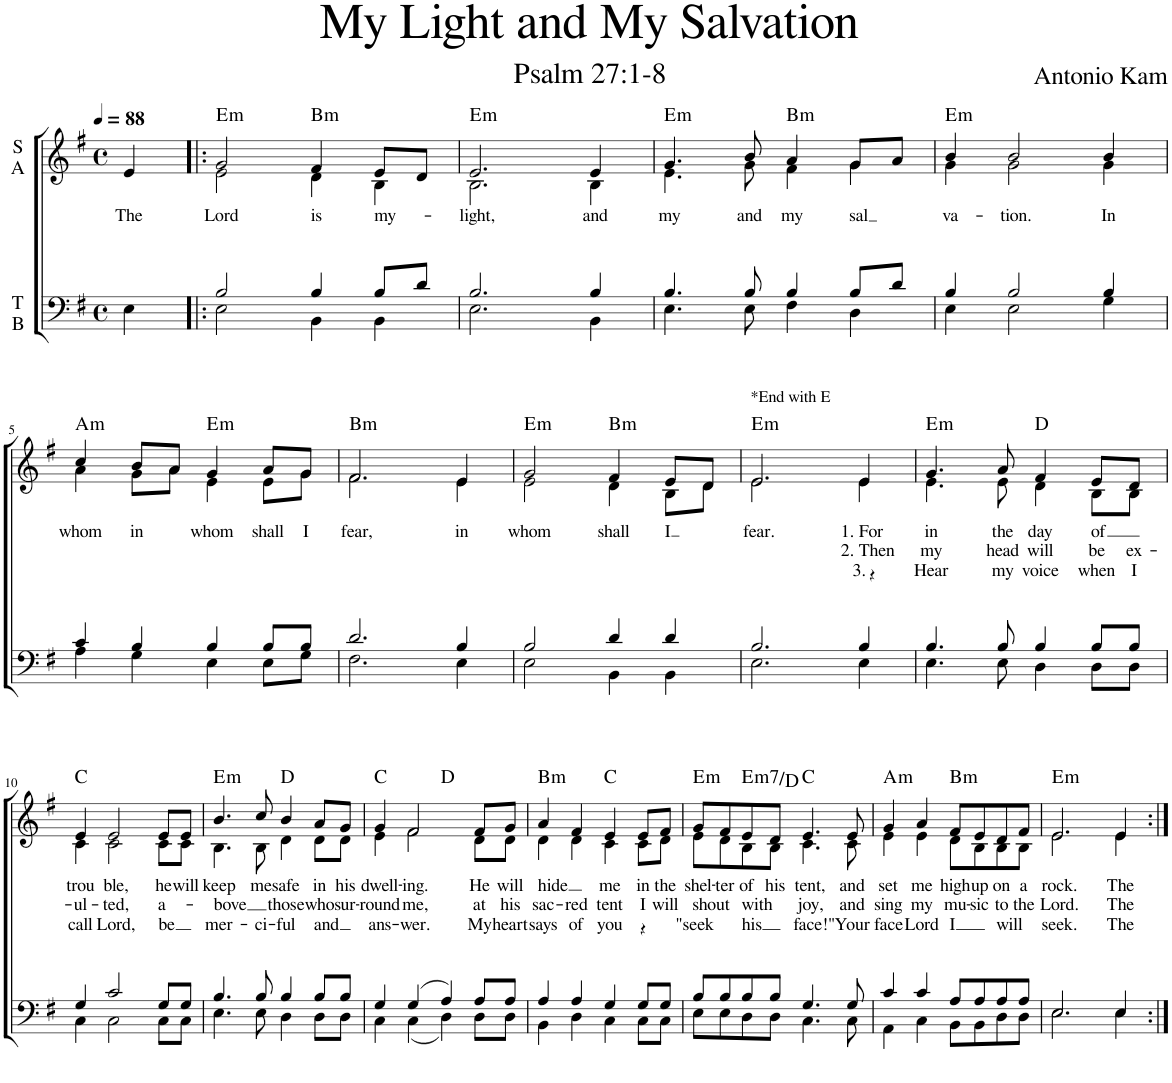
**kern	**kern	**text	**text	**text	**harte
*part2	*part1	*part1	*part1	*part1	*part1
*staff2	*staff1	*staff1	*staff1	*staff1	*
*I"T B	*I"S A	*	*	*	*
*clefF4	*clefG2	*	*	*	*
*k[f#]	*k[f#]	*	*	*	*
*M4/4	*M4/4	*	*	*	*
*met(c)	*met(c)	*	*	*	*
*MM88	*MM88	*	*	*	*
=	=	=	=	=	=
!	!	!LO:LY:b	!	!	!
4E\	4e/	The	.	.	.
=1!|:	=1!|:	=1!|:	=1!|:	=1!|:	=1!|:
*^	*	*	*	*	*
!	!	!	!LO:LY:b	!	!	!LO:H:kt=m
*	*	*^	*	*	*	*
2B/	2E\	2g/	2e\	Lord	.	.	E:min
!	!	!	!	!LO:LY:b	!	!	!LO:H:kt=m
4B/	4BB\	4f#/	4d\	is	.	.	B:min
!	!	!	!	!LO:LY:b	!	!	!
8B/L	4BB\	8e/L	4B\	my-	.	.	.
8d/J	.	8d/J	.	.	.	.	.
=2	=2	=2	=2	=2	=2	=2	=2
!	!	!	!	!LO:LY:b	!	!	!LO:H:kt=m
2.B/	2.E\	2.e/	2.B\	-light,	.	.	E:min
!	!	!	!	!LO:LY:b	!	!	!
4B/	4BB\	4e/	4B\	and	.	.	.
=3	=3	=3	=3	=3	=3	=3	=3
!	!	!	!	!LO:LY:b	!	!	!LO:H:kt=m
4.B/	4.E\	4.g/	4.e\	my	.	.	E:min
!	!	!	!	!LO:LY:b	!	!	!
8B/	8E\	8b/	8g\	and	.	.	.
!	!	!	!	!LO:LY:b	!	!	!LO:H:kt=m
4B/	4F#\	4a/	4f#\	my	.	.	B:min
!	!	!	!	!LO:LY:b	!	!	!
8B/L	4D\	8g/L	4g\	-sal	.	.	.
8d/J	.	8a/J	.	.	.	.	.
=4	=4	=4	=4	=4	=4	=4	=4
!	!	!	!	!LO:LY:b	!	!	!LO:H:kt=m
4B/	4E\	4b/	4g\	va-	.	.	E:min
!	!	!	!	!LO:LY:b	!	!	!
2B/	2E\	2b/	2g\	-tion.	.	.	.
!	!	!	!	!LO:LY:b	!	!	!
4B/	4G\	4b/	4g\	In	.	.	.
!!LO:LB:g=z	!!
=5	=5	=5	=5	=5	=5	=5	=5
!	!	!	!	!LO:LY:b	!	!	!LO:H:kt=m
4c/	4A\	4cc/	4a\	whom	.	.	A:min
!	!	!	!	!LO:LY:b	!	!	!
4B/	4G\	8b/L	8g\L	in	.	.	.
.	.	8a/J	8a\J	.	.	.	.
!	!	!	!	!LO:LY:b	!	!	!LO:H:kt=m
4B/	4E\	4g/	4e\	whom	.	.	E:min
!	!	!	!	!LO:LY:b	!	!	!
8B/L	8E\L	8a/L	8e\L	shall	.	.	.
!	!	!	!	!LO:LY:b	!	!	!
8B/J	8G\J	8g/J	8g\J	I	.	.	.
=6	=6	=6	=6	=6	=6	=6	=6
!	!	!	!	!LO:LY:b	!	!	!LO:H:kt=m
2.d/	2.F#\	2.f#/	2.f#\	fear,	.	.	B:min
!	!	!	!	!LO:LY:b	!	!	!
4B/	4E\	4e/	4e\	in	.	.	.
=7	=7	=7	=7	=7	=7	=7	=7
!	!	!	!	!LO:LY:b	!	!	!LO:H:kt=m
2B/	2E\	2g/	2e\	whom	.	.	E:min
!	!	!	!	!LO:LY:b	!	!	!LO:H:kt=m
4d/	4BB\	4f#/	4d\	shall	.	.	B:min
!	!	!	!	!LO:LY:b	!	!	!
4d/	4BB\	8e/L	8B\L	I	.	.	.
.	.	8d/J	8d\J	.	.	.	.
=8	=8	=8	=8	=8	=8	=8	=8
!	!	!LO:TX:a:t=*End with E	!	!	!	!	!
!	!	!	!	!LO:LY:b	!	!	!LO:H:kt=m
2.B/	2.E\	2.e/	2.e\	fear.	.	.	E:min
!	!	!	!	!LO:LY:b	!LO:LY:b	!LO:LY:b	!
4B/	4E\	4e/	4e\	1. For	2. Then	3.	.
=9	=9	=9	=9	=9	=9	=9	=9
!	!	!	!	!LO:LY:b	!LO:LY:b	!LO:LY:b	!LO:H:kt=m
4.B/	4.E\	4.g/	4.e\	in	my	Hear	E:min
!	!	!	!	!LO:LY:b	!LO:LY:b	!LO:LY:b	!
8B/	8E\	8a/	8e\	the	head	my	.
!	!	!	!	!LO:LY:b	!LO:LY:b	!LO:LY:b	!
4B/	4D\	4f#/	4d\	day	will	voice	D:maj
!	!	!	!	!LO:LY:b	!LO:LY:b	!LO:LY:b	!
8B/L	8D\L	8e/L	8B\L	of	be	when	.
!	!	!	!	!	!LO:LY:b	!LO:LY:b	!
8B/J	8D\J	8d/J	8B\J	.	ex-	I	.
!!LO:LB:g=z	!!
=10	=10	=10	=10	=10	=10	=10	=10
!	!	!	!	!LO:LY:b	!LO:LY:b	!LO:LY:b	!
4G/	4C\	4e/	4c\	trou	-ul-	call	C:maj
!	!	!	!	!LO:LY:b	!LO:LY:b	!LO:LY:b	!
2c/	2C\	2e/	2c\	ble,	-ted,	Lord,	.
!	!	!	!	!LO:LY:b	!LO:LY:b	!LO:LY:b	!
8G/L	8C\L	8e/L	8c\L	he	a-	be	.
!	!	!	!	!LO:LY:b	!	!	!
8G/J	8C\J	8e/J	8c\J	will	.	.	.
=11	=11	=11	=11	=11	=11	=11	=11
!	!	!	!	!LO:LY:b	!LO:LY:b	!LO:LY:b	!LO:H:kt=m
4.B/	4.E\	4.b/	4.B\	keep	-bove	mer-	E:min
!	!	!	!	!LO:LY:b	!	!LO:LY:b	!
8B/	8E\	8cc/	8B\	me	.	-ci-	.
!	!	!	!	!LO:LY:b	!LO:LY:b	!LO:LY:b	!
4B/	4D\	4b/	4d\	safe	those	-ful	D:maj
!	!	!	!	!LO:LY:b	!LO:LY:b	!LO:LY:b	!
8B/L	8D\L	8a/L	8d\L	in	who	and	.
!	!	!	!	!LO:LY:b	!LO:LY:b	!	!
8B/J	8D\J	8g/J	8d\J	his	sur-	.	.
=12	=12	=12	=12	=12	=12	=12	=12
!	!	!	!	!LO:LY:b	!LO:LY:b	!LO:LY:b	!
*	*	*	*^	*	*	*	*
4G/	4C\	4g/	4e\	2ryy	dwell-	-round	ans-	C:maj
!	!	!	!	!	!LO:LY:b	!LO:LY:b	!LO:LY:b	!
(4G/	(4C\	2f#/	2f#\	.	-ing.	me,	-wer.	.
4A/)	4D\)	.	.	2ryy	.	.	.	D:maj
!	!	!	!	!	!LO:LY:b	!LO:LY:b	!LO:LY:b	!
8A/L	8D\L	8f#/L	8d\L	.	He	at	My	.
!	!	!	!	!	!LO:LY:b	!LO:LY:b	!LO:LY:b	!
8A/J	8D\J	8g/J	8d\J	.	will	his	heart	.
=13	=13	=13	=13	=13	=13	=13	=13	=13
!	!	!	!	!	!	!LO:LY:b	!LO:LY:b	!
!	!	!	!	!	!LO:LY:b	!	!	!LO:H:kt=m
*	*	*	*v	*v	*	*	*	*
4A/	4BB\	4a/	4d\	hide	sac-	says	B:min
!	!	!	!	!	!LO:LY:b	!LO:LY:b	!
4A/	4D\	4f#/	4d\	.	-red	of	.
!	!	!	!	!LO:LY:b	!LO:LY:b	!LO:LY:b	!
4G/	4C\	4e/	4c\	-me	tent	you	C:maj
!	!	!	!	!LO:LY:b	!LO:LY:b	!LO:LY:b	!
8G/L	8C\L	8e/L	8c\L	in	I	.	.
!	!	!	!	!LO:LY:b	!LO:LY:b	!	!
8G/J	8C\J	8f#/J	8d\J	the	will	.	.
=14	=14	=14	=14	=14	=14	=14	=14
!	!	!	!	!LO:LY:b	!LO:LY:b	!LO:LY:b	!LO:H:kt=m
8B/L	8E\L	8g/L	8e\L	shel-	shout	"seek	E:min
!	!	!	!	!LO:LY:b	!	!	!
8B/	8E\	8f#/	8d\	-ter	.	.	.
!	!	!	!	!LO:LY:b	!LO:LY:b	!LO:LY:b	!LO:H:kt=m7
8B/	8D\	8e/	8B\	of	with	his	E:min7/b7
!	!	!	!	!LO:LY:b	!	!	!
8B/J	8D\J	8d/J	8B\J	his	.	.	.
!	!	!	!	!LO:LY:b	!LO:LY:b	!LO:LY:b	!
4.G/	4.C\	4.e/	4.c\	tent,	joy,	face!"	C:maj
!	!	!	!	!LO:LY:b	!LO:LY:b	!LO:LY:b	!
8G/	8C\	8e/	8c\	and	and	Your	.
=15	=15	=15	=15	=15	=15	=15	=15
!	!	!	!	!LO:LY:b	!LO:LY:b	!LO:LY:b	!LO:H:kt=m
4c/	4AA\	4g/	4e\	set	sing	face	A:min
!	!	!	!	!LO:LY:b	!LO:LY:b	!LO:LY:b	!
4c/	4C\	4a/	4e\	me	my	Lord	.
!	!	!	!	!LO:LY:b	!LO:LY:b	!LO:LY:b	!LO:H:kt=m
8A/L	8BB\L	8f#/L	8d\L	high	mu-	I	B:min
!	!	!	!	!LO:LY:b	!LO:LY:b	!	!
8A/	8BB\	8e/	8B\	up	-sic	.	.
!	!	!	!	!LO:LY:b	!LO:LY:b	!LO:LY:b	!
8A/	8D\	8d/	8B\	on	to	will	.
!	!	!	!	!LO:LY:b	!LO:LY:b	!	!
8A/J	8D\J	8f#/J	8B\J	a	the	.	.
=16	=16	=16	=16	=16	=16	=16	=16
!	!	!	!	!LO:LY:b	!LO:LY:b	!LO:LY:b	!LO:H:kt=m
2.E/	2.E\	2.e/	2.e\	rock.	Lord.	seek.	E:min
!	!	!	!	!LO:LY:b	!LO:LY:b	!LO:LY:b	!
4E/	4E\	4e/	4e\	The	The	The	.
*v	*v	*	*	*	*	*	*
*	*v	*v	*	*	*	*
=:|!	=:|!	=:|!	=:|!	=:|!	=:|!
*-	*-	*-	*-	*-	*-
